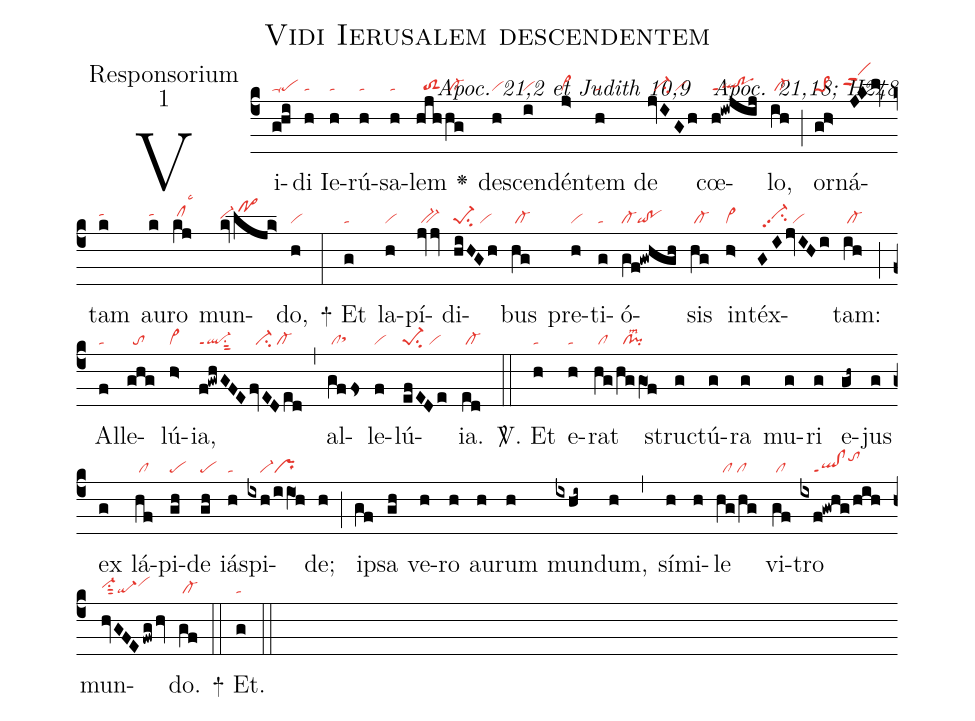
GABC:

name:Vidi Ierusalem descendentem;
office-part:Responsorium;
mode:1;
commentary:ꝶ Apoc. 21,2 et Judith 10,9 ꝟ Apoc. 21,18; H248;
nabc-lines:1;
%%
(c4)Vi(ghi|ta-pe)di(h|ta) Ie(h|ta)rú(h|ta)sa(h|ta)lem(hjh|//toS2|/hg|/cl-) <v>\greheightstar</v>()
de(h|vi)scen(i|vi)dén(j>|vi>)tem(h|ta)
de(jvIGh|//ci-/vi) cœ(h!iwjij|ql!poppt1)lo,(ih|/cl-) (;)
or(gh>|pe>1)ná(JKlv|``vihhppt2)tam(k|tahi)
au(k|tahi)ro(kj|/clhilsc3) mun(kvljk>|vi-hh/po>hk)do,(h|vi) (:)

+
Et(g|ta) la(h|vi)pí(jvv|/bv-)di(hiHGh|pe-1su2/vi)bus(hg|/cl-) pre(h|vi)ti(g|ta)ó(gf!gwhgh|cl-qi!po)sis(hg|/cl-) in(h>|vi>)téx(GIjvIHi|//vi-hhpp2su2/vi)tam:(ih|/cl-) (;)
Al(f|ta)le(ghg|//to)lú(h>|cl~)ia,(f!gwhGFE|ql-ppt1su1sut2|fvEDed|//ci-/cl-) (,)
al(gffs|/clsthh)le(f|vi)lú(efEDe|pe-1su2/vi)ia.(ed|/cl-) (::)

<sp>V/</sp>.
Et(h|ta) e(h|ta)rat(hg|/cl|/hg/gO1f|//cl!pilsm2) stru(g)ctú(g)ra(g) mu(g)ri(g) e(gh~)jus(g) ex(g)
lá(hf|/cl)pi(gh|pe)de(gh|pe) iá(h|ta)spi(ixh/iiO1h|////vi-pr)de;(h) (;)
i(gf)psa(gh) ve(h)ro(h) au(h)rum(h) mun(ixhi~)dum,(h) (,)
sí(h)mi(h)le(hg/hg|//cl/cl) vi(gf|/cl)tro(ixf!gwhg/hih|////ql!clppt1tohk)
mun(hvGFEfwghv|vi-hhsu1sut2qi-vihi)do.(gf|/cl-) (::)

+
Et.(g|ta) (::)
